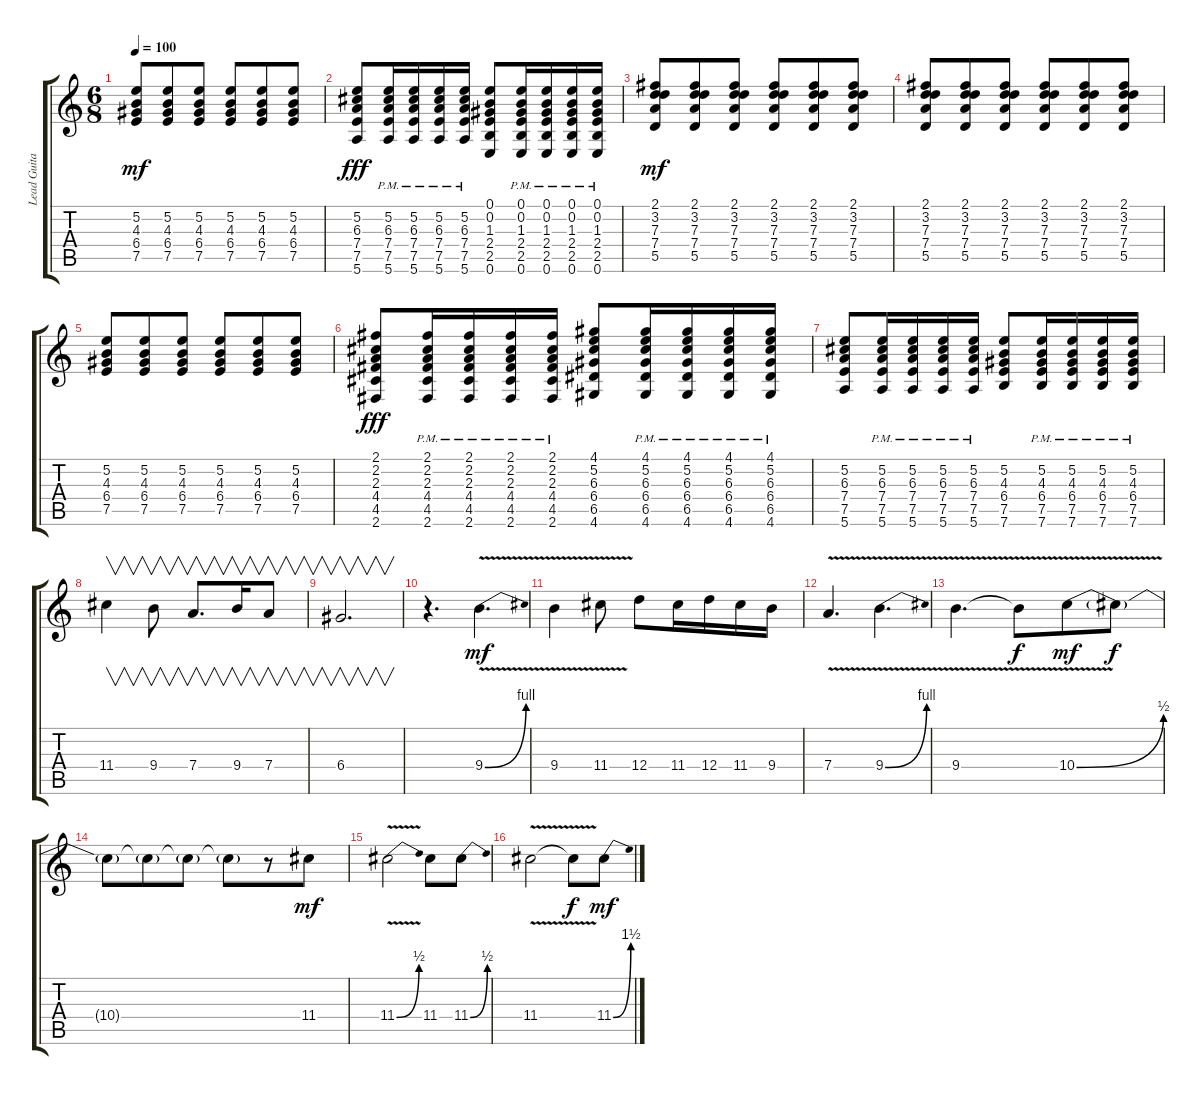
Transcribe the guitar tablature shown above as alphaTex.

\track ("Lead Guitar" "Lead Guita") {instrument distortionguitar}
\staff {score tabs}
\tuning (E4 B3 G3 D3 A2 E2) {hide}
\ts (6 8)
\tempo 100
\clef g2
\ks c
(5.2 4.3 6.4 7.5).8{dy mf} (5.2 4.3 6.4 7.5).8 (5.2 4.3 6.4 7.5).8 (5.2 4.3 6.4 7.5).8 (5.2 4.3 6.4 7.5).8 (5.2 4.3 6.4 7.5).8 |
(5.2 6.3 7.4 7.5 5.6).8{dy fff} (5.2 6.3 7.4 7.5 5.6{pm}).16 (5.2 6.3 7.4 7.5 5.6{pm}).16 (5.2 6.3 7.4 7.5 5.6{pm}).16 (5.2 6.3 7.4{pm} 7.5{pm} 5.6{pm}).16 (0.1 0.2 1.3 2.4 2.5 0.6).8 (0.1 0.2 1.3 2.4{pm} 2.5 0.6).16 (0.1 0.2 1.3 2.4{pm} 2.5 0.6).16 (0.1 0.2 1.3 2.4{pm} 2.5 0.6).16 (0.1 0.2 1.3 2.4{pm} 2.5 0.6).16 |
(2.1 3.2 7.3 7.4 5.5).8{dy mf} (2.1 3.2 7.3 7.4 5.5).8 (2.1 3.2 7.3 7.4 5.5).8 (2.1 3.2 7.3 7.4 5.5).8 (2.1 3.2 7.3 7.4 5.5).8 (2.1 3.2 7.3 7.4 5.5).8 |
(2.1 3.2 7.3 7.4 5.5).8 (2.1 3.2 7.3 7.4 5.5).8 (2.1 3.2 7.3 7.4 5.5).8 (2.1 3.2 7.3 7.4 5.5).8 (2.1 3.2 7.3 7.4 5.5).8 (2.1 3.2 7.3 7.4 5.5).8 |
(5.2 4.3 6.4 7.5).8 (5.2 4.3 6.4 7.5).8 (5.2 4.3 6.4 7.5).8 (5.2 4.3 6.4 7.5).8 (5.2 4.3 6.4 7.5).8 (5.2 4.3 6.4 7.5).8 |
(2.1 2.2 2.3 4.4 4.5 2.6).8{dy fff} (2.1 2.2 2.3 4.4{pm} 4.5{pm} 2.6{pm}).16 (2.1 2.2 2.3 4.4{pm} 4.5{pm} 2.6{pm}).16 (2.1 2.2 2.3 4.4{pm} 4.5{pm} 2.6{pm}).16 (2.1 2.2 2.3 4.4{pm} 4.5{pm} 2.6{pm}).16 (4.1 5.2 6.3 6.4 6.5 4.6).8 (4.1 5.2 6.3 6.4{pm} 6.5{pm} 4.6{pm}).16 (4.1 5.2 6.3 6.4{pm} 6.5{pm} 4.6{pm}).16 (4.1 5.2 6.3 6.4{pm} 6.5{pm} 4.6{pm}).16 (4.1 5.2 6.3 6.4{pm} 6.5{pm} 4.6{pm}).16 |
(5.2 6.3 7.4 7.5 5.6).8 (5.2 6.3 7.4{pm} 7.5{pm} 5.6{pm}).16 (5.2 6.3 7.4{pm} 7.5{pm} 5.6{pm}).16 (5.2 6.3 7.4{pm} 7.5{pm} 5.6{pm}).16 (5.2 6.3 7.4{pm} 7.5{pm} 5.6{pm}).16 (5.2 4.3 6.4 7.5 7.6).8 (5.2 4.3 6.4{pm} 7.5{pm} 7.6{pm}).16 (5.2 4.3 6.4{pm} 7.5{pm} 7.6{pm}).16 (5.2 4.3 6.4{pm} 7.5{pm} 7.6{pm}).16 (5.2 4.3 6.4{pm} 7.5{pm} 7.6{pm}).16 |
11.4.4{v} 9.4.8{v} 7.4.8{v d} 9.4.16{v} 7.4.8{v} |
6.4.2{v d} |
r.4{d} 9.4{be (bend 0 0 60 4) v}.4{d dy mf} |
9.4{v}.4 11.4{v}.8 12.4.8 11.4.16 12.4.16 11.4.16 9.4.16 |
7.4{v}.4{d} 9.4{be (bend 0 0 60 4) v}.4{d} |
9.4{v}.4{d} 9.4{t}.8{dy f} 10.4{be (bend 0 0 60 2) v}.8{dy mf} 10.4{t}.8{dy f} |
10.4{t}.8 10.4{t}.8 10.4{t}.8 10.4{t}.8 r.8 11.4.8{dy mf} |
11.4{be (bend 0 0 60 2) v}.2 11.4.8 11.4{be (bend 0 0 60 2)}.8 |
11.4{v}.2 11.4{t}.8{dy f} 11.4{be (bend 0 0 60 6)}.8{dy mf}
